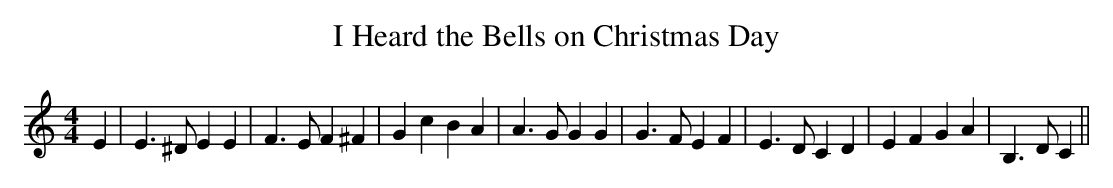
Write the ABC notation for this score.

X:1
T:I Heard the Bells on Christmas Day
M:4/4
L:1/4
K:C
 E| E3/2 ^D/2 E E| F3/2 E/2 F ^F| G c B A| A3/2 G/2 G G| G3/2 F/2 E F|\
 E3/2 D/2 C D| E F G A| B,3/2 D/2 C||
